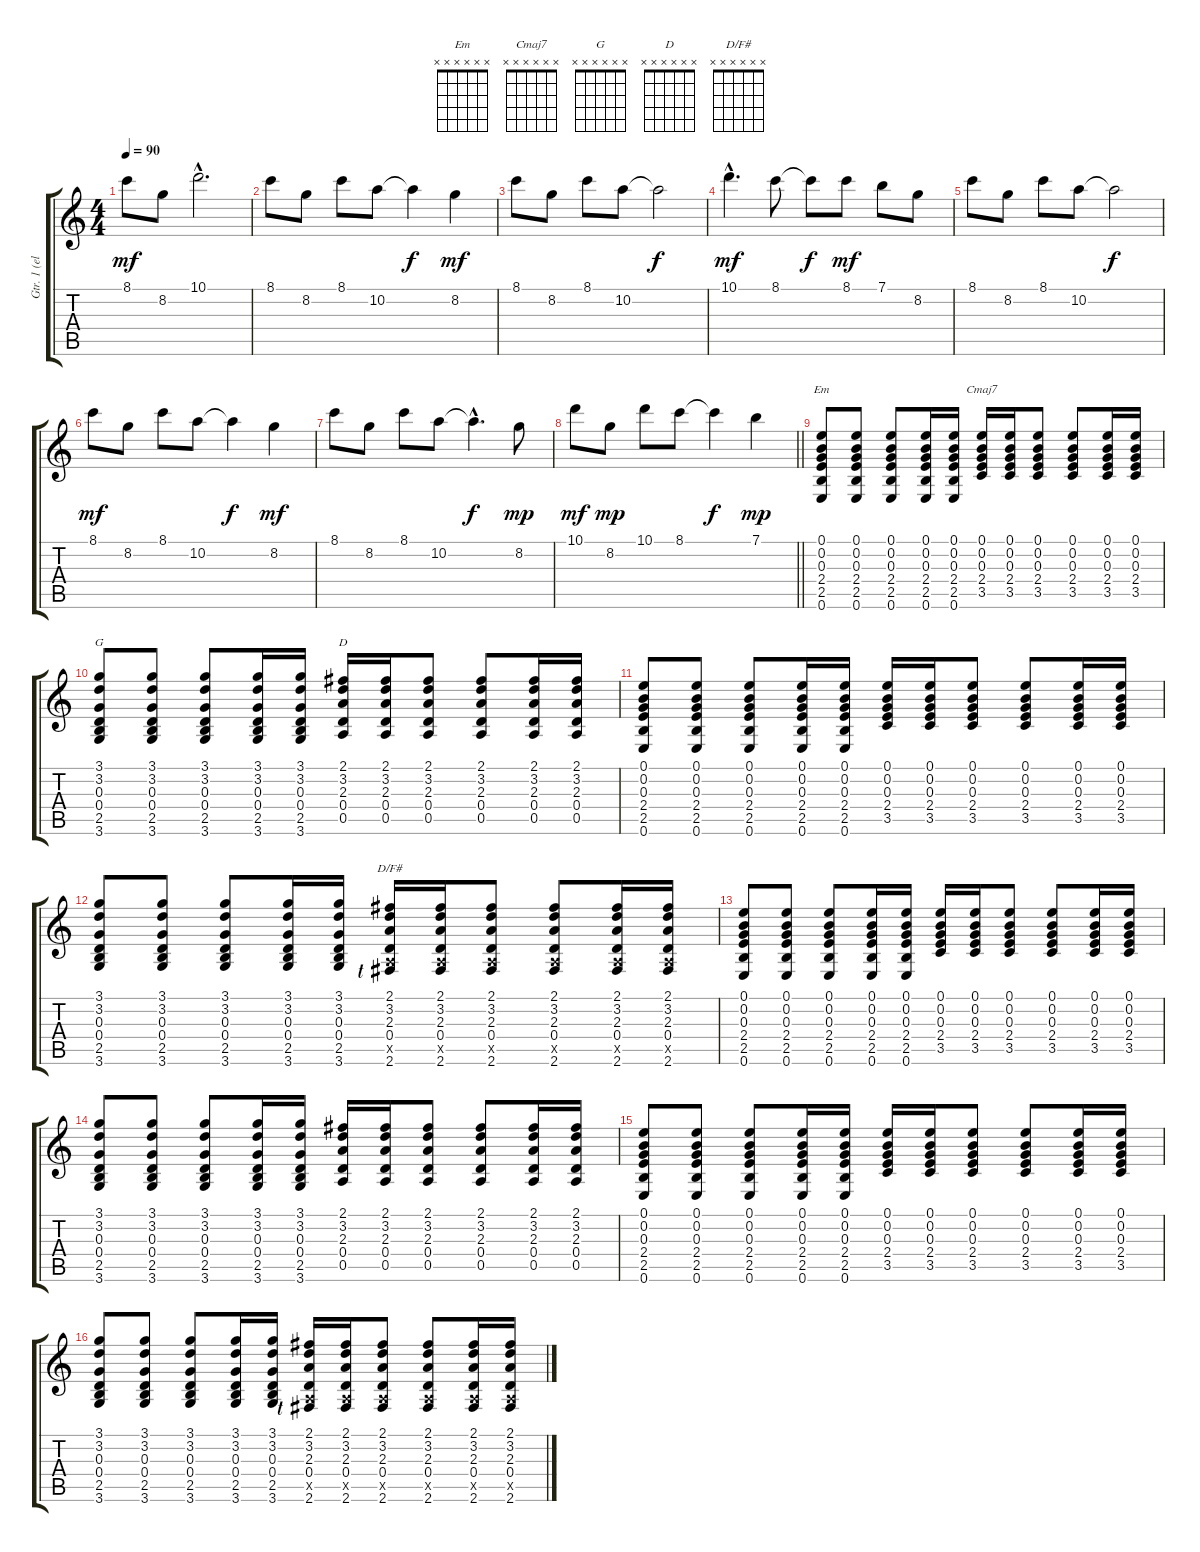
\track ("Gtr. 1 (elec.)" "Gtr. 1 (el") {instrument electricguitarclean}
\staff {score tabs}
\tuning (E4 B3 G3 D3 A2 E2) {hide}
\chord ("Em" x x x x x x)
\chord ("Cmaj7" x x x x x x)
\chord ("G" x x x x x x)
\chord ("D" x x x x x x)
\chord ("D/F#" x x x x x x)
\ts (4 4)
\tempo 90
\clef g2
\ks c
8.1.8{dy mf} 8.2.8 10.1{hac}.2{d} |
8.1.8 8.2.8 8.1.8 10.2.8 10.2{t}.4{dy f} 8.2.4{dy mf} |
8.1.8 8.2.8 8.1.8 10.2.8 10.2{t}.2{dy f} |
10.1{hac}.4{d dy mf} 8.1.8 8.1{t}.8{dy f} 8.1.8{dy mf} 7.1.8 8.2.8 |
8.1.8 8.2.8 8.1.8 10.2.8 10.2{t}.2{dy f} |
8.1.8{dy mf} 8.2.8 8.1.8 10.2.8 10.2{t}.4{dy f} 8.2.4{dy mf} |
8.1.8 8.2.8 8.1.8 10.2.8 10.2{hac t}.4{d dy f} 8.2.8{dy mp} |
\barLineRight lightlight
10.1.8{dy mf} 8.2.8{dy mp} 10.1.8 8.1.8 8.1{t}.4{dy f} 7.1.4{dy mp} |
(0.1 0.2 0.3 2.4 2.5 0.6).8{ch "Em"} (0.1 0.2 0.3 2.4 2.5 0.6).8 (0.1 0.2 0.3 2.4 2.5 0.6).8 (0.1 0.2 0.3 2.4 2.5 0.6).16 (0.1 0.2 0.3 2.4 2.5 0.6).16 (0.1 0.2 0.3 2.4 3.5).16{ch "Cmaj7"} (0.1 0.2 0.3 2.4 3.5).16 (0.1 0.2 0.3 2.4 3.5).8 (0.1 0.2 0.3 2.4 3.5).8 (0.1 0.2 0.3 2.4 3.5).16 (0.1 0.2 0.3 2.4 3.5).16 |
(3.1 3.2 0.3 0.4 2.5 3.6).8{ch "G"} (3.1 3.2 0.3 0.4 2.5 3.6).8 (3.1 3.2 0.3 0.4 2.5 3.6).8 (3.1 3.2 0.3 0.4 2.5 3.6).16 (3.1 3.2 0.3 0.4 2.5 3.6).16 (2.1 3.2 2.3 0.4 0.5).16{ch "D"} (2.1 3.2 2.3 0.4 0.5).16 (2.1 3.2 2.3 0.4 0.5).8 (2.1 3.2 2.3 0.4 0.5).8 (2.1 3.2 2.3 0.4 0.5).16 (2.1 3.2 2.3 0.4 0.5).16 |
(0.1 0.2 0.3 2.4 2.5 0.6).8 (0.1 0.2 0.3 2.4 2.5 0.6).8 (0.1 0.2 0.3 2.4 2.5 0.6).8 (0.1 0.2 0.3 2.4 2.5 0.6).16 (0.1 0.2 0.3 2.4 2.5 0.6).16 (0.1 0.2 0.3 2.4 3.5).16 (0.1 0.2 0.3 2.4 3.5).16 (0.1 0.2 0.3 2.4 3.5).8 (0.1 0.2 0.3 2.4 3.5).8 (0.1 0.2 0.3 2.4 3.5).16 (0.1 0.2 0.3 2.4 3.5).16 |
(3.1 3.2 0.3 0.4 2.5 3.6).8 (3.1 3.2 0.3 0.4 2.5 3.6).8 (3.1 3.2 0.3 0.4 2.5 3.6).8 (3.1 3.2 0.3 0.4 2.5 3.6).16 (3.1 3.2 0.3 0.4 2.5 3.6).16 (2.1 3.2 2.3 0.4 0.5{x} 2.6{lf 1}).16{ch "D/F#"} (2.1 3.2 2.3 0.4 0.5{x} 2.6).16 (2.1 3.2 2.3 0.4 0.5{x} 2.6).8 (2.1 3.2 2.3 0.4 0.5{x} 2.6).8 (2.1 3.2 2.3 0.4 0.5{x} 2.6).16 (2.1 3.2 2.3 0.4 0.5{x} 2.6).16 |
(0.1 0.2 0.3 2.4 2.5 0.6).8 (0.1 0.2 0.3 2.4 2.5 0.6).8 (0.1 0.2 0.3 2.4 2.5 0.6).8 (0.1 0.2 0.3 2.4 2.5 0.6).16 (0.1 0.2 0.3 2.4 2.5 0.6).16 (0.1 0.2 0.3 2.4 3.5).16 (0.1 0.2 0.3 2.4 3.5).16 (0.1 0.2 0.3 2.4 3.5).8 (0.1 0.2 0.3 2.4 3.5).8 (0.1 0.2 0.3 2.4 3.5).16 (0.1 0.2 0.3 2.4 3.5).16 |
(3.1 3.2 0.3 0.4 2.5 3.6).8 (3.1 3.2 0.3 0.4 2.5 3.6).8 (3.1 3.2 0.3 0.4 2.5 3.6).8 (3.1 3.2 0.3 0.4 2.5 3.6).16 (3.1 3.2 0.3 0.4 2.5 3.6).16 (2.1 3.2 2.3 0.4 0.5).16 (2.1 3.2 2.3 0.4 0.5).16 (2.1 3.2 2.3 0.4 0.5).8 (2.1 3.2 2.3 0.4 0.5).8 (2.1 3.2 2.3 0.4 0.5).16 (2.1 3.2 2.3 0.4 0.5).16 |
(0.1 0.2 0.3 2.4 2.5 0.6).8 (0.1 0.2 0.3 2.4 2.5 0.6).8 (0.1 0.2 0.3 2.4 2.5 0.6).8 (0.1 0.2 0.3 2.4 2.5 0.6).16 (0.1 0.2 0.3 2.4 2.5 0.6).16 (0.1 0.2 0.3 2.4 3.5).16 (0.1 0.2 0.3 2.4 3.5).16 (0.1 0.2 0.3 2.4 3.5).8 (0.1 0.2 0.3 2.4 3.5).8 (0.1 0.2 0.3 2.4 3.5).16 (0.1 0.2 0.3 2.4 3.5).16 |
(3.1 3.2 0.3 0.4 2.5 3.6).8 (3.1 3.2 0.3 0.4 2.5 3.6).8 (3.1 3.2 0.3 0.4 2.5 3.6).8 (3.1 3.2 0.3 0.4 2.5 3.6).16 (3.1 3.2 0.3 0.4 2.5 3.6).16 (2.1 3.2 2.3 0.4 0.5{x} 2.6{lf 1}).16 (2.1 3.2 2.3 0.4 0.5{x} 2.6).16 (2.1 3.2 2.3 0.4 0.5{x} 2.6).8 (2.1 3.2 2.3 0.4 0.5{x} 2.6).8 (2.1 3.2 2.3 0.4 0.5{x} 2.6).16 (2.1 3.2 2.3 0.4 0.5{x} 2.6).16
